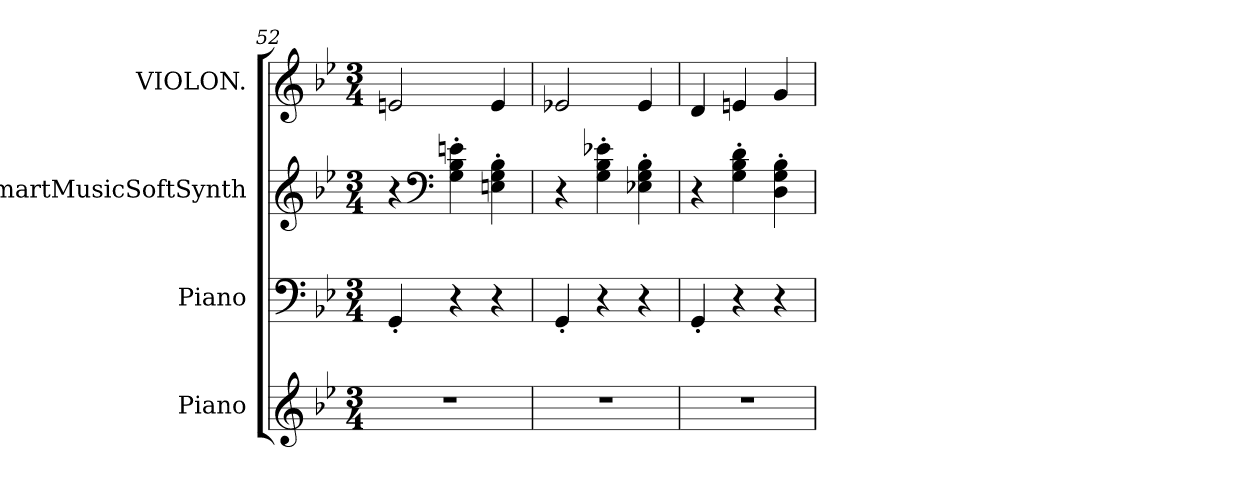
**kern	**kern	**kern	**kern
*part4	*part3	*part2	*part1
*staff4	*staff3	*staff2	*staff1
*I"Piano	*I"Piano	*I"SmartMusicSoftSynth	*I"VIOLON.
*I'P.	*	*	*
*clefG2	*clefF4	*clefG2	*clefG2
*k[b-e-]	*k[b-e-]	*k[b-e-]	*k[b-e-]
*B-:	*B-:	*B-:	*B-:
*M3/4	*M3/4	*M3/4	*M3/4
=52	=52	=52	=52
2.r	4GG'/	4r	2en/
*	*	*clefF4	*
.	4r	4G'\ 4B-'\ 4en'\	.
.	4r	4En'\ 4G'\ 4B-'\	4e/
=53	=53	=53	=53
2.r	4GG'/	4r	2e-X/
.	4r	4G'\ 4B-'\ 4e-X'\	.
.	4r	4E-X'\ 4G'\ 4B-'\	4e-/
=54	=54	=54	=54
2.r	4GG'/	4r	4d/
.	4r	4G'\ 4B-'\ 4d'\	4en/
.	4r	4D'\ 4G'\ 4B-'\	4g/
=	=	=	=
*-	*-	*-	*-
